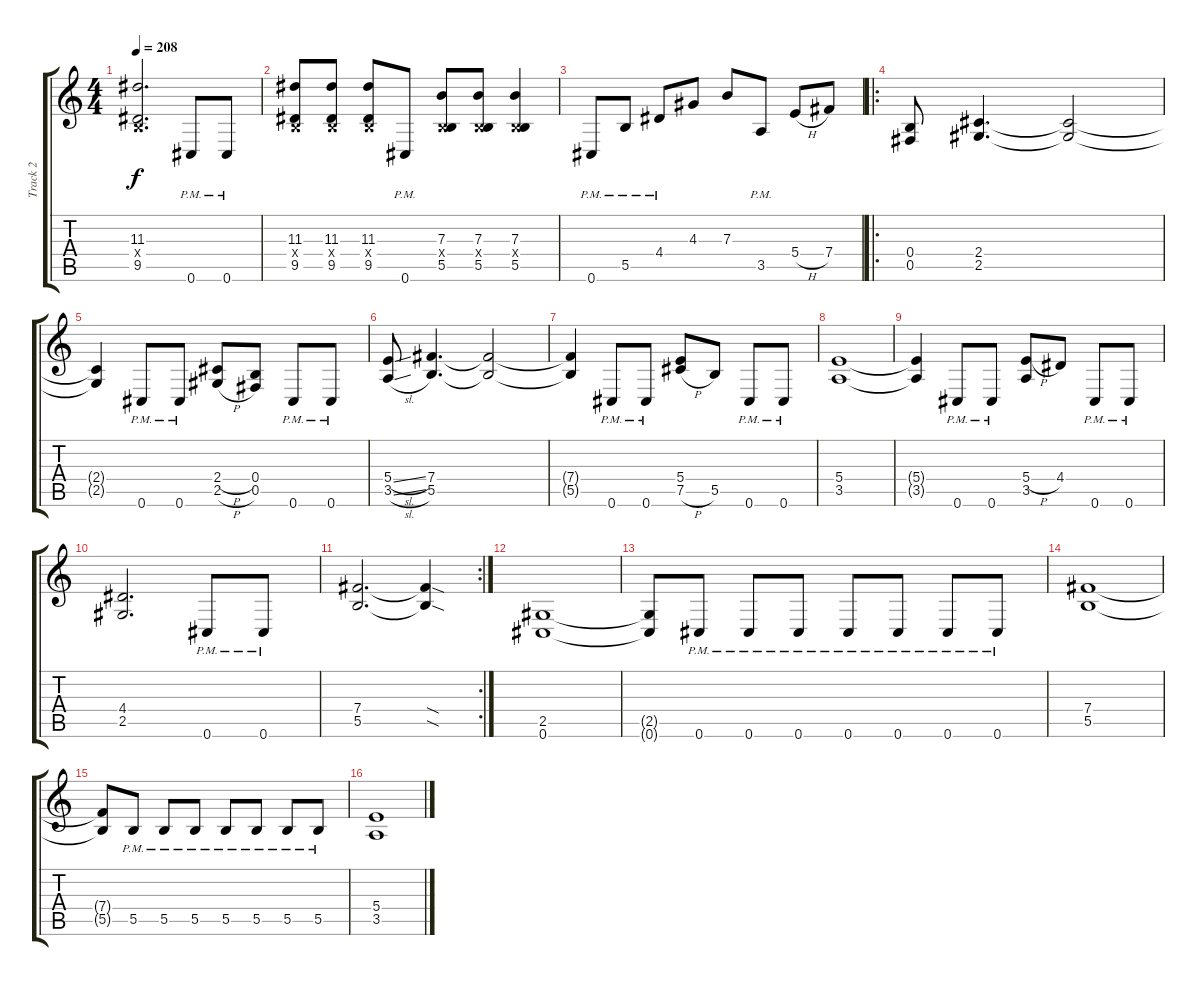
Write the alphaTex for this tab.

\track ("Track 2" "Track 2") {instrument distortionguitar}
\staff {score tabs}
\tuning (Db4 Ab3 E3 B2 Gb2 Db2) {hide}
\ts (4 4)
\tempo 208
\clef g2
\ks c
(11.3 0.4{x} 9.5).2{d dy f} 0.6{pm}.8 0.6{pm}.8 |
(11.3 0.4{x} 9.5).8 (11.3 0.4{x} 9.5).8 (11.3 0.4{x} 9.5).8 0.6{pm}.8 (7.3 0.4{x} 5.5).8 (7.3 0.4{x} 5.5).8 (7.3 0.4{x} 5.5).4 |
0.6{pm}.8 5.5{pm}.8 4.4{pm}.8 4.3.8 7.3.8 3.5{pm}.8 5.4{h}.8 7.4.8 |
\ro
(0.4 0.5).8 (2.4 2.5).4{d} (2.4{t} 2.5{t}).2 |
(2.4{t} 2.5{t}).4 0.6{pm}.8 0.6{pm}.8 (2.4{h} 2.5{h}).8 (0.4 0.5).8 0.6{pm}.8 0.6{pm}.8 |
(5.4{sl} 3.5{sl}).8 (7.4 5.5).4{d} (7.4{t} 5.5{t}).2 |
(7.4{t} 5.5{t}).4 0.6{pm}.8 0.6{pm}.8 (5.4 7.5{h}).8 5.5.8 0.6{pm}.8 0.6{pm}.8 |
(5.4 3.5).1 |
(5.4{t} 3.5{t}).4 0.6{pm}.8 0.6{pm}.8 (5.4{h} 3.5).8 4.4.8 0.6{pm}.8 0.6{pm}.8 |
(4.4 2.5).2{d} 0.6{pm}.8 0.6{pm}.8 |
\rc 2
(7.4 5.5).2{d} (7.4{sod t} 5.5{sod t}).4 |
(2.5 0.6).1 |
(2.5{t} 0.6{t}).8 0.6{pm}.8 0.6{pm}.8 0.6{pm}.8 0.6{pm}.8 0.6{pm}.8 0.6{pm}.8 0.6{pm}.8 |
(7.4 5.5).1 |
(7.4{t} 5.5{t}).8 5.5{pm}.8 5.5{pm}.8 5.5{pm}.8 5.5{pm}.8 5.5{pm}.8 5.5{pm}.8 5.5{pm}.8 |
(5.4 3.5).1
